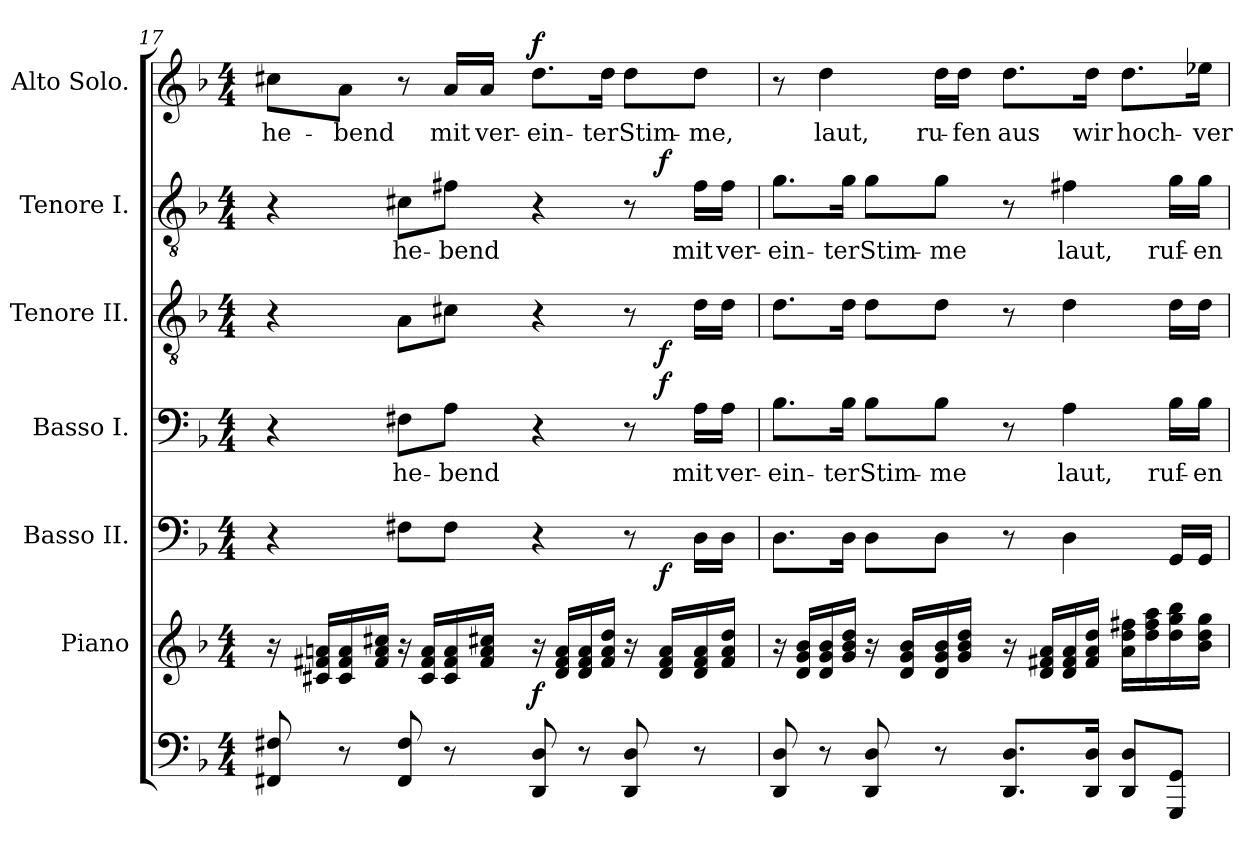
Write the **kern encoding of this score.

**kern	**kern	**dynam	**kern	**dynam	**kern	**text	**dynam	**kern	**dynam	**kern	**text	**dynam	**kern	**text	**dynam
*part7	*part6	*part6	*part5	*part5	*part4	*part4	*part4	*part3	*part3	*part2	*part2	*part2	*part1	*part1	*part1
*staff7	*staff6	*staff6	*staff5	*staff5	*staff4	*staff4	*staff4	*staff3	*staff3	*staff2	*staff2	*staff2	*staff1	*staff1	*staff1
*	*I"Piano	*	*I"Basso II.	*	*I"Basso I.	*	*	*I"Tenore II.	*	*I"Tenore I.	*	*	*I"Alto Solo.	*	*
*	*I'Piano	*	*I'Basso II.	*	*I'Basso I.	*	*	*I'Tenore II.	*	*I'Tenore I.	*	*	*I'Alto Solo.	*	*
!!LO:LB:g=z
*clefF4	*clefG2	*	*clefF4	*	*clefF4	*	*	*clefGv2	*	*clefGv2	*	*	*clefG2	*	*
*k[b-]	*k[b-]	*	*k[b-]	*	*k[b-]	*	*	*k[b-]	*	*k[b-]	*	*	*k[b-]	*	*
*F:	*F:	*	*F:	*	*F:	*	*	*F:	*	*F:	*	*	*F:	*	*
*M4/4	*M4/4	*	*M4/4	*	*M4/4	*	*	*M4/4	*	*M4/4	*	*	*M4/4	*	*
=17	=17	=17	=17	=17	=17	=17	=17	=17	=17	=17	=17	=17	=17	=17	=17
!	!	!	!	!	!	!	!	!	!	!	!	!	!	!LO:LY:b:color=#000000	!
*	*	*	*^	*	*^	*	*	*^	*	*^	*	*	*	*	*
8FF#Xi/ 8F#Xi	16r	.	4r	2ryy	.	4r	2ryy	.	.	4r	2ryy	.	4r	2ryy	.	.	8cc#Xi\L	he-	.
.	16c#Xi/ 16f#Xi 16aniLL	.	.	.	.	.	.	.	.	.	.	.	.	.	.	.	.	.	.
!	!	!	!	!	!	!	!	!	!	!	!	!	!	!	!	!	!	!LO:LY:b:color=#000000	!
8r	16c#i/ 16f#i 16ai	.	.	.	.	.	.	.	.	.	.	.	.	.	.	.	8ai\J	-bend	.
.	16f#i/ 16ai 16cc#XiJJ	.	.	.	.	.	.	.	.	.	.	.	.	.	.	.	.	.	.
!	!	!	!	!	!	!	!	!LO:LY:b:color=#000000	!	!	!	!	!	!	!	!	!	!	!
!	!	!	!	!	!	!	!	!	!	!	!	!	!	!	!LO:LY:b:color=#000000	!	!	!	!
8FF#i/ 8F#i	16r	.	8F#Xi\L	.	.	8F#Xi\L	.	he-	.	8Ai\L	.	.	8c#Xi\L	.	he-	.	8r	.	.
.	16c#i/ 16f#i 16aiLL	.	.	.	.	.	.	.	.	.	.	.	.	.	.	.	.	.	.
!	!	!	!	!	!	!	!	!LO:LY:b:color=#000000	!	!	!	!	!	!	!	!	!	!	!
!	!	!	!	!	!	!	!	!	!	!	!	!	!	!	!LO:LY:b:color=#000000	!	!	!	!
!	!	!	!	!	!	!	!	!	!	!	!	!	!	!	!	!	!	!LO:LY:b:color=#000000	!
8r	16c#i/ 16f#i 16ai	.	8F#i\J	.	.	8Ai\J	.	-bend	.	8c#Xi\J	.	.	8f#Xi\J	.	-bend	.	16ai/LL	mit	.
!	!	!	!	!	!	!	!	!	!	!	!	!	!	!	!	!	!	!LO:LY:b:color=#000000	!
.	16f#i/ 16ai 16cc#XiJJ	.	.	.	.	.	.	.	.	.	.	.	.	.	.	.	16ai/JJ	ver-	.
!	!	!	!	!	!	!	!	!	!	!	!	!	!	!	!	!	!	!LO:LY:b:color=#000000	!
8DDi/ 8Di	16r	f	4r	4ryy	.	4r	4ryy	.	.	4r	4ryy	.	4r	4ryy	.	.	8.ddi\L	-ein-	f
.	16di/ 16f#i 16aiLL	.	.	.	.	.	.	.	.	.	.	.	.	.	.	.	.	.	.
8r	16di/ 16f#i 16ai	.	.	.	.	.	.	.	.	.	.	.	.	.	.	.	.	.	.
!	!	!	!	!	!	!	!	!	!	!	!	!	!	!	!	!	!	!LO:LY:b:color=#000000	!
.	16f#i/ 16ai 16ddiJJ	.	.	.	.	.	.	.	.	.	.	.	.	.	.	.	16ddi\Jk	-ter	.
!	!	!	!	!	!	!	!	!	!	!	!	!	!	!	!	!	!	!LO:LY:b:color=#000000	!
8DDi/ 8Di	16r	.	8r	16ryy	.	8r	16ryy	.	.	8r	16ryy	.	8r	16ryy	.	.	8ddi\L	Stim-	.
.	16di/ 16f#i 16aiLL	.	.	8.ryy	f	.	8.ryy	.	f	.	8.ryy	f	.	8.ryy	.	f	.	.	.
!	!	!	!	!	!	!	!	!LO:LY:b:color=#000000	!	!	!	!	!	!	!	!	!	!	!
!	!	!	!	!	!	!	!	!	!	!	!	!	!	!	!LO:LY:b:color=#000000	!	!	!	!
!	!	!	!	!	!	!	!	!	!	!	!	!	!	!	!	!	!	!LO:LY:b:color=#000000	!
8r	16di/ 16f#i 16ai	.	16Di\LL	.	.	16Ai\LL	.	mit	.	16di\LL	.	.	16f#i\LL	.	mit	.	8ddi\J	-me,	.
!	!	!	!	!	!	!	!	!LO:LY:b:color=#000000	!	!	!	!	!	!	!	!	!	!	!
!	!	!	!	!	!	!	!	!	!	!	!	!	!	!	!LO:LY:b:color=#000000	!	!	!	!
.	16f#i/ 16ai 16ddiJJ	.	16Di\JJ	.	.	16Ai\JJ	.	ver-	.	16di\JJ	.	.	16f#i\JJ	.	ver-	.	.	.	.
*	*	*	*v	*v	*	*	*	*	*	*v	*v	*	*v	*v	*	*	*	*	*
*	*	*	*	*	*v	*v	*	*	*	*	*	*	*	*	*	*
=18	=18	=18	=18	=18	=18	=18	=18	=18	=18	=18	=18	=18	=18	=18	=18
*	*	*	*^	*	*^	*	*	*^	*	*^	*	*	*	*	*
!	!	!	!	!	!	!	!	!LO:LY:b:color=#000000	!	!	!	!	!	!	!	!	!	!	!
*	*	*	*v	*v	*	*	*	*	*	*v	*v	*	*v	*v	*	*	*	*	*
*	*	*	*	*	*v	*v	*	*	*	*	*	*	*	*	*	*
*	*	*	*^	*	*^	*	*	*^	*	*^	*	*	*	*	*
!	!	!	!	!	!	!	!	!	!	!	!	!	!	!	!LO:LY:b:color=#000000	!	!	!	!
*	*	*	*v	*v	*	*	*	*	*	*v	*v	*	*v	*v	*	*	*	*	*
*	*	*	*	*	*v	*v	*	*	*	*	*	*	*	*	*	*
8DDi/ 8Di	16r	.	8.Di\L	.	8.B-i\L	-ein-	.	8.di\L	.	8.gi\L	-ein-	.	8r	.	.
.	16di/ 16gi 16b-iLL	.	.	.	.	.	.	.	.	.	.	.	.	.	.
!	!	!	!	!	!	!	!	!	!	!	!	!	!	!LO:LY:b:color=#000000	!
8r	16di/ 16gi 16b-i	.	.	.	.	.	.	.	.	.	.	.	4ddi\	laut,	.
!	!	!	!	!	!	!LO:LY:b:color=#000000	!	!	!	!	!	!	!	!	!
!	!	!	!	!	!	!	!	!	!	!	!LO:LY:b:color=#000000	!	!	!	!
.	16gi/ 16b-i 16ddiJJ	.	16Di\Jk	.	16B-i\Jk	-ter	.	16di\Jk	.	16gi\Jk	-ter	.	.	.	.
!	!	!	!	!	!	!LO:LY:b:color=#000000	!	!	!	!	!	!	!	!	!
!	!	!	!	!	!	!	!	!	!	!	!LO:LY:b:color=#000000	!	!	!	!
8DDi/ 8Di	16r	.	8Di\L	.	8B-i\L	Stim-	.	8di\L	.	8gi\L	Stim-	.	.	.	.
.	16di/ 16gi 16b-iLL	.	.	.	.	.	.	.	.	.	.	.	.	.	.
!	!	!	!	!	!	!LO:LY:b:color=#000000	!	!	!	!	!	!	!	!	!
!	!	!	!	!	!	!	!	!	!	!	!LO:LY:b:color=#000000	!	!	!	!
!	!	!	!	!	!	!	!	!	!	!	!	!	!	!LO:LY:b:color=#000000	!
8r	16di/ 16gi 16b-i	.	8Di\J	.	8B-i\J	-me	.	8di\J	.	8gi\J	-me	.	16ddi\LL	ru-	.
!	!	!	!	!	!	!	!	!	!	!	!	!	!	!LO:LY:b:color=#000000	!
.	16gi/ 16b-i 16ddiJJ	.	.	.	.	.	.	.	.	.	.	.	16ddi\JJ	-fen	.
!	!	!	!	!	!	!	!	!	!	!	!	!	!	!LO:LY:b:color=#000000	!
8.DDi/ 8.DiL	16r	.	8r	.	8r	.	.	8r	.	8r	.	.	8.ddi\L	aus	.
.	16di/ 16f#Xi 16aiLL	.	.	.	.	.	.	.	.	.	.	.	.	.	.
!	!	!	!	!	!	!LO:LY:b:color=#000000	!	!	!	!	!	!	!	!	!
!	!	!	!	!	!	!	!	!	!	!	!LO:LY:b:color=#000000	!	!	!	!
.	16di/ 16f#i 16ai	.	4Di\	.	4Ai\	laut,	.	4di\	.	4f#Xi\	laut,	.	.	.	.
!	!	!	!	!	!	!	!	!	!	!	!	!	!	!LO:LY:b:color=#000000	!
16DDi/ 16DiJk	16f#i/ 16ai 16ddiJJ	.	.	.	.	.	.	.	.	.	.	.	16ddi\Jk	wir	.
!	!	!	!	!	!	!	!	!	!	!	!	!	!	!LO:LY:b:color=#000000	!
8DDi/ 8DiL	16ai\ 16ddi 16ff#XiLL	.	.	.	.	.	.	.	.	.	.	.	8.ddi\L	hoch-	.
.	16ddi\ 16ff#i 16aai	.	.	.	.	.	.	.	.	.	.	.	.	.	.
!	!	!	!	!	!	!LO:LY:b:color=#000000	!	!	!	!	!	!	!	!	!
!	!	!	!	!	!	!	!	!	!	!	!LO:LY:b:color=#000000	!	!	!	!
8GGGi/ 8GGiJ	16ddi\ 16ggi 16bb-i	.	16GGi/LL	.	16B-i\LL	ruf-	.	16di\LL	.	16gi\LL	ruf-	.	.	.	.
!	!	!	!	!	!	!LO:LY:b:color=#000000	!	!	!	!	!	!	!	!	!
!	!	!	!	!	!	!	!	!	!	!	!LO:LY:b:color=#000000	!	!	!	!
!	!	!	!	!	!	!	!	!	!	!	!	!	!	!LO:LY:b:color=#000000	!
.	16b-i\ 16ddi 16ggiJJ	.	16GGi/JJ	.	16B-i\JJ	-en	.	16di\JJ	.	16gi\JJ	-en	.	16ee-Xi\Jk	-ver-	.
=	=	=	=	=	=	=	=	=	=	=	=	=	=	=	=
*-	*-	*-	*-	*-	*-	*-	*-	*-	*-	*-	*-	*-	*-	*-	*-
